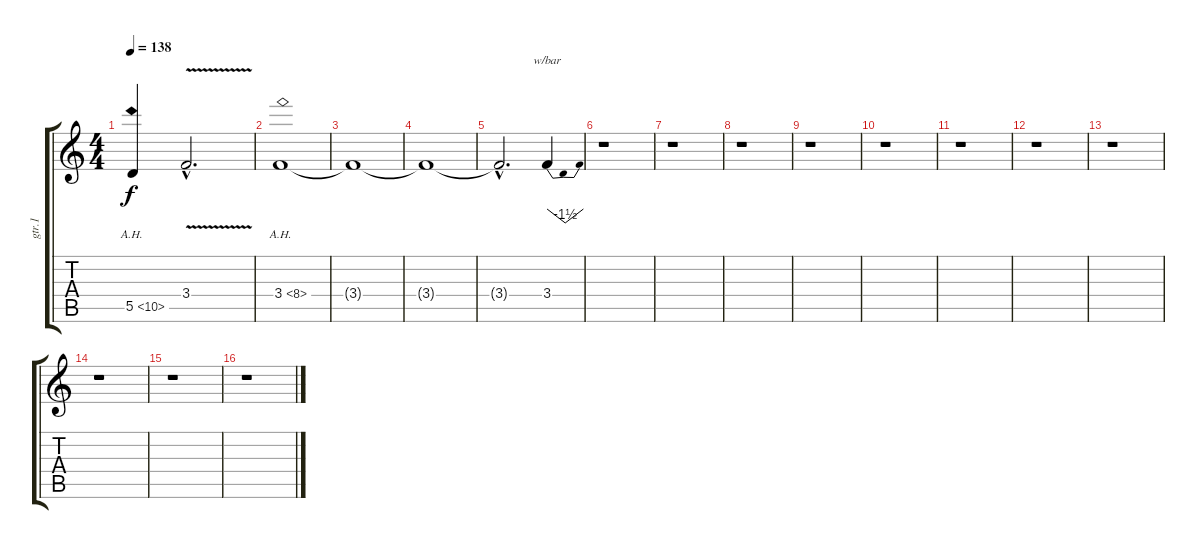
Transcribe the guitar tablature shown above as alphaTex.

\track ("gtr.1" "gtr.1") {instrument overdrivenguitar}
\staff {score tabs}
\tuning (E4 B3 G3 D3 A2 E2) {hide}
\ts (4 4)
\tempo 138
\clef g2
\ks c
5.5{ah 5}.4{dy f instrument overdrivenguitar} 3.4{v hac}.2{d} |
3.4{ah 5}.1 |
3.4{t}.1 |
3.4{t}.1 |
3.4{hac t}.2{d} 3.4.4{tbe (dip default 0 0 30 -6 60 0)} |
r.1 |
r.1 |
r.1 |
r.1 |
r.1 |
r.1 |
r.1 |
r.1 |
r.1 |
r.1 |
r.1
